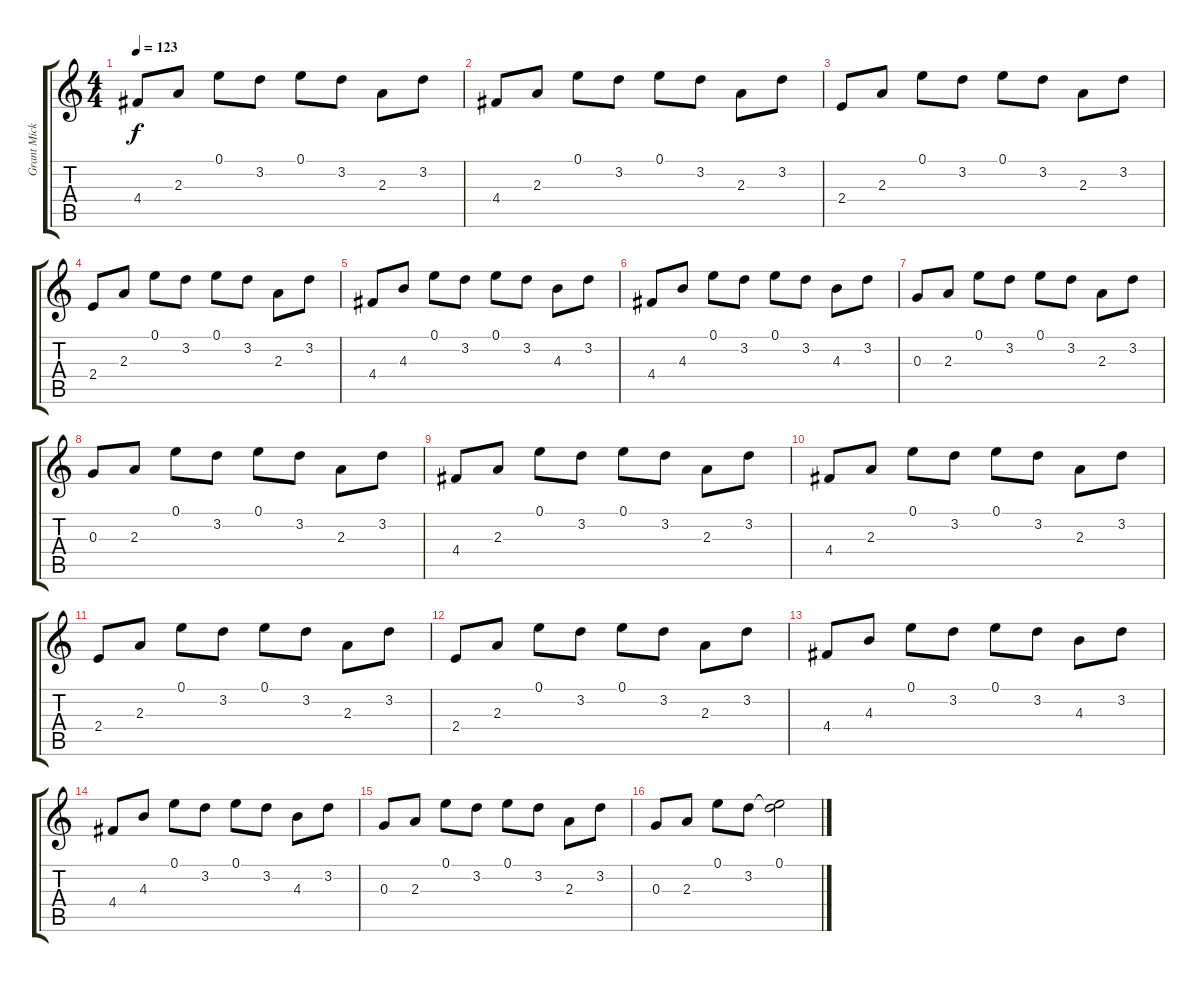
\track ("Grant Mickelson" "Grant Mick") {instrument acousticguitarsteel}
\staff {score tabs}
\tuning (E4 B3 G3 D3 A2 E2) {hide}
\ts (4 4)
\tempo 123
\clef g2
\ks c
4.4.8{dy f} 2.3.8 0.1.8 3.2.8 0.1.8 3.2.8 2.3.8 3.2.8 |
4.4.8 2.3.8 0.1.8 3.2.8 0.1.8 3.2.8 2.3.8 3.2.8 |
2.4.8 2.3.8 0.1.8 3.2.8 0.1.8 3.2.8 2.3.8 3.2.8 |
2.4.8 2.3.8 0.1.8 3.2.8 0.1.8 3.2.8 2.3.8 3.2.8 |
4.4.8 4.3.8 0.1.8 3.2.8 0.1.8 3.2.8 4.3.8 3.2.8 |
4.4.8 4.3.8 0.1.8 3.2.8 0.1.8 3.2.8 4.3.8 3.2.8 |
0.3.8 2.3.8 0.1.8 3.2.8 0.1.8 3.2.8 2.3.8 3.2.8 |
0.3.8 2.3.8 0.1.8 3.2.8 0.1.8 3.2.8 2.3.8 3.2.8 |
4.4.8 2.3.8 0.1.8 3.2.8 0.1.8 3.2.8 2.3.8 3.2.8 |
4.4.8 2.3.8 0.1.8 3.2.8 0.1.8 3.2.8 2.3.8 3.2.8 |
2.4.8 2.3.8 0.1.8 3.2.8 0.1.8 3.2.8 2.3.8 3.2.8 |
2.4.8 2.3.8 0.1.8 3.2.8 0.1.8 3.2.8 2.3.8 3.2.8 |
4.4.8 4.3.8 0.1.8 3.2.8 0.1.8 3.2.8 4.3.8 3.2.8 |
4.4.8 4.3.8 0.1.8 3.2.8 0.1.8 3.2.8 4.3.8 3.2.8 |
0.3.8 2.3.8 0.1.8 3.2.8 0.1.8 3.2.8 2.3.8 3.2.8 |
0.3.8 2.3.8 0.1.8 3.2.8 (0.1 3.2{t}).2
